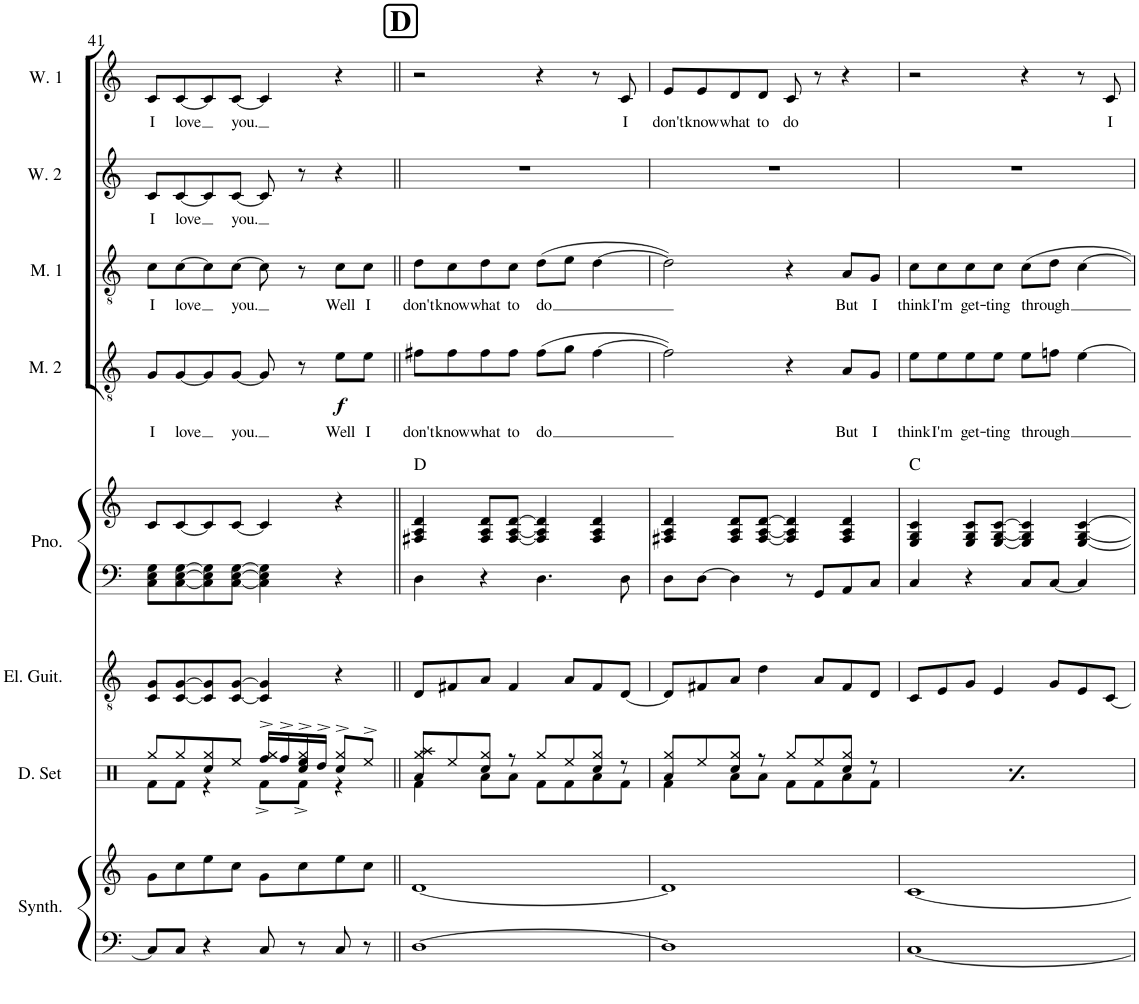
**kern	**kern	**kern	**kern	**kern	**harte	**kern	**text	**dynam	**kern	**text	**kern	**text	**kern	**text
*part7	*part7	*part6	*part5	*part5	*part5	*part4	*part4	*part4	*part3	*part3	*part2	*part2	*part1	*part1
*staff9	*staff8	*staff7	*staff6	*staff5	*	*staff4	*staff4	*staff4	*staff3	*staff3	*staff2	*staff2	*staff1	*staff1
*I"Brightness Synthesizer	*	*I"Electric Guitar	*I"Piano	*	*	*I"Men 2	*	*	*I"Men 1	*	*I"Women 2	*	*I"Women 1	*
*I'Synth.	*	*I'El. Guit.	*I'Pno.	*	*	*I'M. 2	*	*	*I'M. 1	*	*I'W. 2	*	*I'W. 1	*
!!LO:PB:g=z
*clefF4	*clefG2	*clefGv2	*clefF4	*clefG2	*	*clefGv2	*	*	*clefGv2	*	*clefG2	*	*clefG2	*
*k[]	*k[]	*k[]	*k[]	*k[]	*	*k[]	*	*	*k[]	*	*k[]	*	*k[]	*
*M4/4	*M4/4	*M4/4	*M4/4	*M4/4	*	*M4/4	*	*	*M4/4	*	*M4/4	*	*M4/4	*
=41	=41	=41	=41	=41	=41	=41	=41	=41	=41	=41	=41	=41	=41	=41
!	!	!	!	!	!	!	!LO:LY:b	!	!	!LO:LY:b	!	!LO:LY:b	!	!LO:LY:b
8C/L]	8g\L	8C/ 8G/L	8C\ 8E\ 8G\L	8c/L	.	8G/L	I	.	8c\L	I	8c/L	I	8c/L	I
!	!	!	!	!	!	!	!LO:LY:b	!	!	!LO:LY:b	!	!LO:LY:b	!	!LO:LY:b
8C/J	8cc\	[8C/ [8G/	[8C\ [8E\ [8G\	[8c/	.	[8G/	love	.	[8c\	love	[8c/	love	[8c/	love
4r	8ee\	8C/] 8G/]	8C\] 8E\] 8G\]	8c/]	.	8G/]	.	.	8c\]	.	8c/]	.	8c/]	.
!	!	!	!	!	!	!	!LO:LY:b	!	!	!LO:LY:b	!	!LO:LY:b	!	!LO:LY:b
.	8cc\J	[8C/ [8G/J	[8C\ [8E\ [8G\J	[8c/J	.	[8G/J	you.	.	[8c\J	you.	[8c/J	you.	[8c/J	you.
8C/	8g\L	4C/] 4G/]	4C\] 4E\] 4G\]	4c/]	.	8G/]	.	.	8c\]	.	8c/]	.	4c/]	.
8r	8cc\	.	.	.	.	8r	.	.	8r	.	8r	.	.	.
!	!	!	!	!	!	!	!LO:LY:b	!LO:DY:b	!	!LO:LY:b	!	!	!	!
8C/	8ee\	4r	4r	4r	.	8e\L	Well	f	8c\L	Well	4r	.	4r	.
!	!	!	!	!	!	!	!LO:LY:b	!	!	!LO:LY:b	!	!	!	!
8r	8cc\J	.	.	.	.	8e\J	I	.	8c\J	I	.	.	.	.
!!LO:REH:place=s1:a:B:cj:fs=14:t=D
=42||	=42||	=42||	=42||	=42||	=42||	=42||	=42||	=42||	=42||	=42||	=42||	=42||	=42||	=42||
!	!	!	!	!	!	!	!LO:LY:b	!	!	!LO:LY:b	!	!	!	!
[1D	[1d	8D/L	4D\	4F#X/ 4A/ 4d/	D:maj	8f#X\L	don't	.	8d\L	don't	1r	.	2r	.
!	!	!	!	!	!	!	!LO:LY:b	!	!	!LO:LY:b	!	!	!	!
.	.	8F#X/	.	.	.	8f#\	know	.	8c\	know	.	.	.	.
!	!	!	!	!	!	!	!LO:LY:b	!	!	!LO:LY:b	!	!	!	!
.	.	8A/J	4r	8F#/ 8A/ 8d/L	.	8f#\	what	.	8d\	what	.	.	.	.
!	!	!	!	!	!	!	!LO:LY:b	!	!	!LO:LY:b	!	!	!	!
.	.	4F#/	.	[8F#/ [8A/ [8d/J	.	8f#\J	to	.	8c\J	to	.	.	.	.
!	!	!	!	!	!	!	!LO:LY:b	!	!	!LO:LY:b	!	!	!	!
.	.	.	4.D\	4F#/] 4A/] 4d/]	.	(8f#\L	do	.	(8d\L	do	.	.	4r	.
.	.	8A/L	.	.	.	8g\J	.	.	8e\J	.	.	.	.	.
.	.	8F#/	.	4F#/ 4A/ 4d/	.	[4f#\	.	.	[4d\	.	.	.	8r	.
!	!	!	!	!	!	!	!	!	!	!	!	!	!	!LO:LY:b
.	.	[8D/J	8D\	.	.	.	.	.	.	.	.	.	8c/	I
=43	=43	=43	=43	=43	=43	=43	=43	=43	=43	=43	=43	=43	=43	=43
!	!	!	!	!	!	!	!	!	!	!	!	!	!	!LO:LY:b
1D]	1d]	8D/L]	8D\L	4F#X/ 4A/ 4d/	.	2f#\])	.	.	2d\])	.	1r	.	8e/L	don't
!	!	!	!	!	!	!	!	!	!	!	!	!	!	!LO:LY:b
.	.	8F#X/	[8D\J	.	.	.	.	.	.	.	.	.	8e/	know
!	!	!	!	!	!	!	!	!	!	!	!	!	!	!LO:LY:b
.	.	8A/J	4D\]	8F#/ 8A/ 8d/L	.	.	.	.	.	.	.	.	8d/	what
!	!	!	!	!	!	!	!	!	!	!	!	!	!	!LO:LY:b
.	.	4d\	.	[8F#/ [8A/ [8d/J	.	.	.	.	.	.	.	.	8d/J	to
!	!	!	!	!	!	!	!	!	!	!	!	!	!	!LO:LY:b
.	.	.	8r	4F#/] 4A/] 4d/]	.	4r	.	.	4r	.	.	.	8c/	do
.	.	8A/L	8GG/L	.	.	.	.	.	.	.	.	.	8r	.
!	!	!	!	!	!	!	!LO:LY:b	!	!	!LO:LY:b	!	!	!	!
.	.	8F#/	8AA/	4F#/ 4A/ 4d/	.	8A/L	But	.	8A/L	But	.	.	4r	.
!	!	!	!	!	!	!	!LO:LY:b	!	!	!LO:LY:b	!	!	!	!
.	.	8D/J	8C/J	.	.	8G/J	I	.	8G/J	I	.	.	.	.
=44	=44	=44	=44	=44	=44	=44	=44	=44	=44	=44	=44	=44	=44	=44
!	!	!	!	!	!	!	!LO:LY:b	!	!	!LO:LY:b	!	!	!	!
[1C	[1c	8C/L	4C/	4E/ 4G/ 4c/	C:maj	8e\L	think	.	8c\L	think	1r	.	2r	.
!	!	!	!	!	!	!	!LO:LY:b	!	!	!LO:LY:b	!	!	!	!
.	.	8E/	.	.	.	8e\	I'm	.	8c\	I'm	.	.	.	.
!	!	!	!	!	!	!	!LO:LY:b	!	!	!LO:LY:b	!	!	!	!
.	.	8G/J	4r	8E/ 8G/ 8c/L	.	8e\	get-	.	8c\	get-	.	.	.	.
!	!	!	!	!	!	!	!LO:LY:b	!	!	!LO:LY:b	!	!	!	!
.	.	4E/	.	[8E/ [8G/ [8c/J	.	8e\J	-ting	.	8c\J	-ting	.	.	.	.
!	!	!	!	!	!	!	!LO:LY:b	!	!	!LO:LY:b	!	!	!	!
.	.	.	8C/L	4E/] 4G/] 4c/]	.	8e\L	through	.	8c\L	through	.	.	4r	.
.	.	8G/L	[8C/J	.	.	8fn\J	.	.	8d\J	.	.	.	.	.
.	.	8E/	4C/]	[4E/ [4G/ [4c/	.	[4e\	.	.	[4c\	.	.	.	8r	.
!	!	!	!	!	!	!	!	!	!	!	!	!	!	!LO:LY:b
.	.	[8C/J	.	.	.	.	.	.	.	.	.	.	8c/	I
=	=	=	=	=	=	=	=	=	=	=	=	=	=	=
*-	*-	*-	*-	*-	*-	*-	*-	*-	*-	*-	*-	*-	*-	*-
